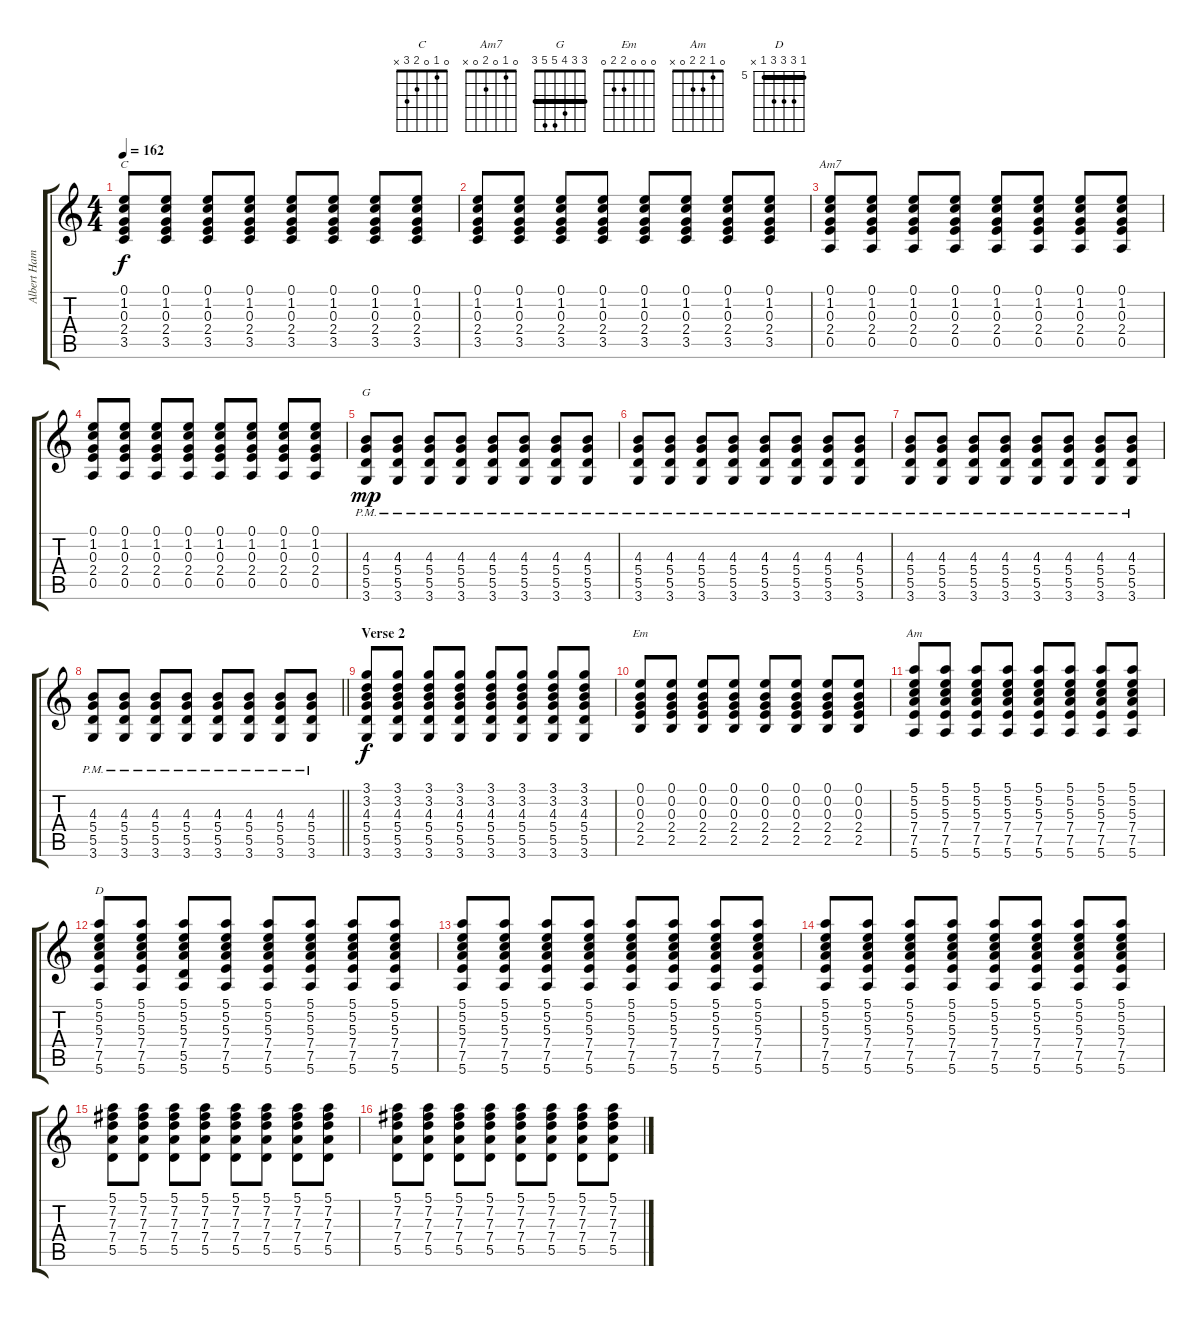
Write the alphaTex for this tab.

\track ("Albert Hammond Jr" "Albert Ham") {instrument overdrivenguitar}
\staff {score tabs}
\tuning (E4 B3 G3 D3 A2 E2) {hide}
\chord ("C" 0 1 0 2 3 x)
\chord ("Am7" 0 1 0 2 0 x)
\chord ("G" 3 3 4 5 5 3) {barre 3}
\chord ("Em" 0 0 0 2 2 0)
\chord ("Am" 0 1 2 2 0 x)
\chord ("D" 5 7 7 7 5 x) {firstfret 5 barre 5}
\ts (4 4)
\tempo 162
\clef g2
\ks c
(0.1 1.2 0.3 2.4 3.5).8{ch "C" dy f} (0.1 1.2 0.3 2.4 3.5).8 (0.1 1.2 0.3 2.4 3.5).8 (0.1 1.2 0.3 2.4 3.5).8 (0.1 1.2 0.3 2.4 3.5).8 (0.1 1.2 0.3 2.4 3.5).8 (0.1 1.2 0.3 2.4 3.5).8 (0.1 1.2 0.3 2.4 3.5).8 |
(0.1 1.2 0.3 2.4 3.5).8 (0.1 1.2 0.3 2.4 3.5).8 (0.1 1.2 0.3 2.4 3.5).8 (0.1 1.2 0.3 2.4 3.5).8 (0.1 1.2 0.3 2.4 3.5).8 (0.1 1.2 0.3 2.4 3.5).8 (0.1 1.2 0.3 2.4 3.5).8 (0.1 1.2 0.3 2.4 3.5).8 |
(0.1 1.2 0.3 2.4 0.5).8{ch "Am7"} (0.1 1.2 0.3 2.4 0.5).8 (0.1 1.2 0.3 2.4 0.5).8 (0.1 1.2 0.3 2.4 0.5).8 (0.1 1.2 0.3 2.4 0.5).8 (0.1 1.2 0.3 2.4 0.5).8 (0.1 1.2 0.3 2.4 0.5).8 (0.1 1.2 0.3 2.4 0.5).8 |
(0.1 1.2 0.3 2.4 0.5).8 (0.1 1.2 0.3 2.4 0.5).8 (0.1 1.2 0.3 2.4 0.5).8 (0.1 1.2 0.3 2.4 0.5).8 (0.1 1.2 0.3 2.4 0.5).8 (0.1 1.2 0.3 2.4 0.5).8 (0.1 1.2 0.3 2.4 0.5).8 (0.1 1.2 0.3 2.4 0.5).8 |
(4.3{pm} 5.4{pm} 5.5{pm} 3.6{pm}).8{ch "G" dy mp} (4.3{pm} 5.4{pm} 5.5{pm} 3.6{pm}).8 (4.3{pm} 5.4{pm} 5.5{pm} 3.6{pm}).8 (4.3{pm} 5.4{pm} 5.5{pm} 3.6{pm}).8 (4.3{pm} 5.4{pm} 5.5{pm} 3.6{pm}).8 (4.3{pm} 5.4{pm} 5.5{pm} 3.6{pm}).8 (4.3{pm} 5.4{pm} 5.5{pm} 3.6{pm}).8 (4.3{pm} 5.4{pm} 5.5{pm} 3.6{pm}).8 |
(4.3{pm} 5.4{pm} 5.5{pm} 3.6{pm}).8 (4.3{pm} 5.4{pm} 5.5{pm} 3.6{pm}).8 (4.3{pm} 5.4{pm} 5.5{pm} 3.6{pm}).8 (4.3{pm} 5.4{pm} 5.5{pm} 3.6{pm}).8 (4.3{pm} 5.4{pm} 5.5{pm} 3.6{pm}).8 (4.3{pm} 5.4{pm} 5.5{pm} 3.6{pm}).8 (4.3{pm} 5.4{pm} 5.5{pm} 3.6{pm}).8 (4.3{pm} 5.4{pm} 5.5{pm} 3.6{pm}).8 |
(4.3{pm} 5.4{pm} 5.5{pm} 3.6{pm}).8 (4.3{pm} 5.4{pm} 5.5{pm} 3.6{pm}).8 (4.3{pm} 5.4{pm} 5.5{pm} 3.6{pm}).8 (4.3{pm} 5.4{pm} 5.5{pm} 3.6{pm}).8 (4.3{pm} 5.4{pm} 5.5{pm} 3.6{pm}).8 (4.3{pm} 5.4{pm} 5.5{pm} 3.6{pm}).8 (4.3{pm} 5.4{pm} 5.5{pm} 3.6{pm}).8 (4.3{pm} 5.4{pm} 5.5{pm} 3.6{pm}).8 |
\barLineRight lightlight
(4.3{pm} 5.4{pm} 5.5{pm} 3.6{pm}).8 (4.3{pm} 5.4{pm} 5.5{pm} 3.6{pm}).8 (4.3{pm} 5.4{pm} 5.5{pm} 3.6{pm}).8 (4.3{pm} 5.4{pm} 5.5{pm} 3.6{pm}).8 (4.3{pm} 5.4{pm} 5.5{pm} 3.6{pm}).8 (4.3{pm} 5.4{pm} 5.5{pm} 3.6{pm}).8 (4.3{pm} 5.4{pm} 5.5{pm} 3.6{pm}).8 (4.3{pm} 5.4{pm} 5.5{pm} 3.6{pm}).8 |
\section ("" "Verse 2")
(3.1 3.2 4.3 5.4 5.5 3.6).8{dy f} (3.1 3.2 4.3 5.4 5.5 3.6).8 (3.1 3.2 4.3 5.4 5.5 3.6).8 (3.1 3.2 4.3 5.4 5.5 3.6).8 (3.1 3.2 4.3 5.4 5.5 3.6).8 (3.1 3.2 4.3 5.4 5.5 3.6).8 (3.1 3.2 4.3 5.4 5.5 3.6).8 (3.1 3.2 4.3 5.4 5.5 3.6).8 |
(0.1 0.2 0.3 2.4 2.5).8{ch "Em"} (0.1 0.2 0.3 2.4 2.5).8 (0.1 0.2 0.3 2.4 2.5).8 (0.1 0.2 0.3 2.4 2.5).8 (0.1 0.2 0.3 2.4 2.5).8 (0.1 0.2 0.3 2.4 2.5).8 (0.1 0.2 0.3 2.4 2.5).8 (0.1 0.2 0.3 2.4 2.5).8 |
(5.1 5.2 5.3 7.4 7.5 5.6).8{ch "Am"} (5.1 5.2 5.3 7.4 7.5 5.6).8 (5.1 5.2 5.3 7.4 7.5 5.6).8 (5.1 5.2 5.3 7.4 7.5 5.6).8 (5.1 5.2 5.3 7.4 7.5 5.6).8 (5.1 5.2 5.3 7.4 7.5 5.6).8 (5.1 5.2 5.3 7.4 7.5 5.6).8 (5.1 5.2 5.3 7.4 7.5 5.6).8 |
(5.1 5.2 5.3 7.4 7.5 5.6).8{ch "D"} (5.1 5.2 5.3 7.4 7.5 5.6).8 (5.1 5.2 5.3 7.4 5.5 5.6).8 (5.1 5.2 5.3 7.4 7.5 5.6).8 (5.1 5.2 5.3 7.4 7.5 5.6).8 (5.1 5.2 5.3 7.4 7.5 5.6).8 (5.1 5.2 5.3 7.4 7.5 5.6).8 (5.1 5.2 5.3 7.4 7.5 5.6).8 |
(5.1 5.2 5.3 7.4 7.5 5.6).8 (5.1 5.2 5.3 7.4 7.5 5.6).8 (5.1 5.2 5.3 7.4 7.5 5.6).8 (5.1 5.2 5.3 7.4 7.5 5.6).8 (5.1 5.2 5.3 7.4 7.5 5.6).8 (5.1 5.2 5.3 7.4 7.5 5.6).8 (5.1 5.2 5.3 7.4 7.5 5.6).8 (5.1 5.2 5.3 7.4 7.5 5.6).8 |
(5.1 5.2 5.3 7.4 7.5 5.6).8 (5.1 5.2 5.3 7.4 7.5 5.6).8 (5.1 5.2 5.3 7.4 7.5 5.6).8 (5.1 5.2 5.3 7.4 7.5 5.6).8 (5.1 5.2 5.3 7.4 7.5 5.6).8 (5.1 5.2 5.3 7.4 7.5 5.6).8 (5.1 5.2 5.3 7.4 7.5 5.6).8 (5.1 5.2 5.3 7.4 7.5 5.6).8 |
(5.1 7.2 7.3 7.4 5.5).8 (5.1 7.2 7.3 7.4 5.5).8 (5.1 7.2 7.3 7.4 5.5).8 (5.1 7.2 7.3 7.4 5.5).8 (5.1 7.2 7.3 7.4 5.5).8 (5.1 7.2 7.3 7.4 5.5).8 (5.1 7.2 7.3 7.4 5.5).8 (5.1 7.2 7.3 7.4 5.5).8 |
(5.1 7.2 7.3 7.4 5.5).8 (5.1 7.2 7.3 7.4 5.5).8 (5.1 7.2 7.3 7.4 5.5).8 (5.1 7.2 7.3 7.4 5.5).8 (5.1 7.2 7.3 7.4 5.5).8 (5.1 7.2 7.3 7.4 5.5).8 (5.1 7.2 7.3 7.4 5.5).8 (5.1 7.2 7.3 7.4 5.5).8
